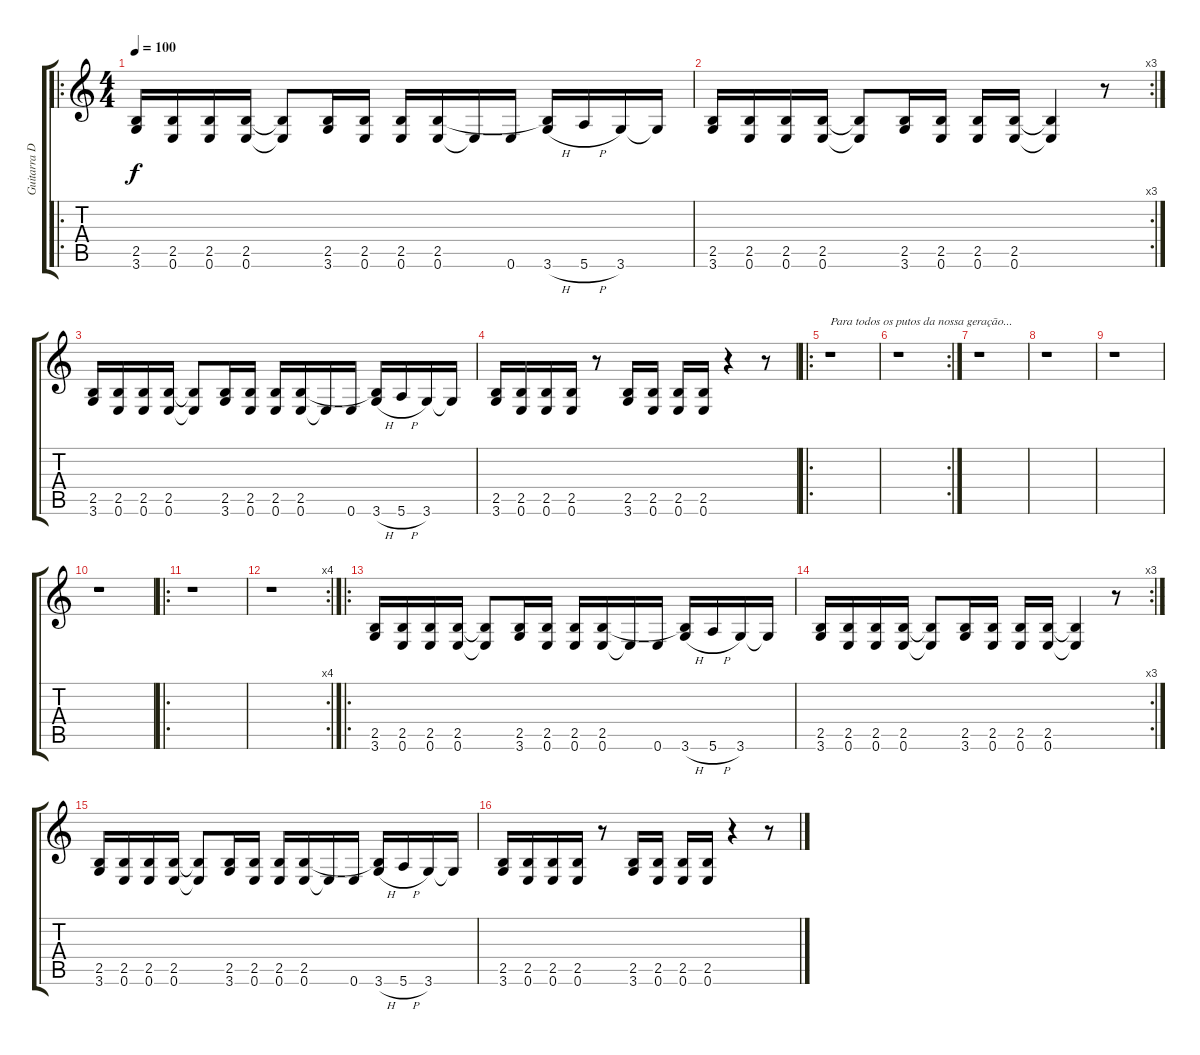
\track ("Guitarra Distorção" "Guitarra D") {instrument distortionguitar}
\staff {score tabs}
\tuning (E4 B3 G3 D3 A2 E2) {hide}
\ro
\ts (4 4)
\tempo 100
\clef g2
\ks c
(2.5 3.6).16{dy f} (2.5 0.6).16 (2.5 0.6).16 (2.5 0.6).16 (2.5{t} 0.6{t}).8 (2.5 3.6).16 (2.5 0.6).16 (2.5 0.6).16 (2.5 0.6).16 0.6{t}.16 0.6.16 (2.5{t} 3.6{h}).16 5.6{h}.16 3.6.16 3.6{t}.16 |
\rc 3
(2.5 3.6).16 (2.5 0.6).16 (2.5 0.6).16 (2.5 0.6).16 (2.5{t} 0.6{t}).8 (2.5 3.6).16 (2.5 0.6).16 (2.5 0.6).16 (2.5 0.6).16 (2.5{t} 0.6{t}).4 r.8 |
(2.5 3.6).16 (2.5 0.6).16 (2.5 0.6).16 (2.5 0.6).16 (2.5{t} 0.6{t}).8 (2.5 3.6).16 (2.5 0.6).16 (2.5 0.6).16 (2.5 0.6).16 0.6{t}.16 0.6.16 (2.5{t} 3.6{h}).16 5.6{h}.16 3.6.16 3.6{t}.16 |
(2.5 3.6).16 (2.5 0.6).16 (2.5 0.6).16 (2.5 0.6).16 r.8 (2.5 3.6).16 (2.5 0.6).16 (2.5 0.6).16 (2.5 0.6).16 r.4 r.8 |
\ro
r.1{txt "Para todos os putos da nossa geração..."} |
\rc 2
r.1 |
r.1 |
r.1 |
r.1 |
r.1 |
\ro
r.1 |
\rc 4
r.1 |
\ro
(2.5 3.6).16 (2.5 0.6).16 (2.5 0.6).16 (2.5 0.6).16 (2.5{t} 0.6{t}).8 (2.5 3.6).16 (2.5 0.6).16 (2.5 0.6).16 (2.5 0.6).16 0.6{t}.16 0.6.16 (2.5{t} 3.6{h}).16 5.6{h}.16 3.6.16 3.6{t}.16 |
\rc 3
(2.5 3.6).16 (2.5 0.6).16 (2.5 0.6).16 (2.5 0.6).16 (2.5{t} 0.6{t}).8 (2.5 3.6).16 (2.5 0.6).16 (2.5 0.6).16 (2.5 0.6).16 (2.5{t} 0.6{t}).4 r.8 |
(2.5 3.6).16 (2.5 0.6).16 (2.5 0.6).16 (2.5 0.6).16 (2.5{t} 0.6{t}).8 (2.5 3.6).16 (2.5 0.6).16 (2.5 0.6).16 (2.5 0.6).16 0.6{t}.16 0.6.16 (2.5{t} 3.6{h}).16 5.6{h}.16 3.6.16 3.6{t}.16 |
(2.5 3.6).16 (2.5 0.6).16 (2.5 0.6).16 (2.5 0.6).16 r.8 (2.5 3.6).16 (2.5 0.6).16 (2.5 0.6).16 (2.5 0.6).16 r.4 r.8
